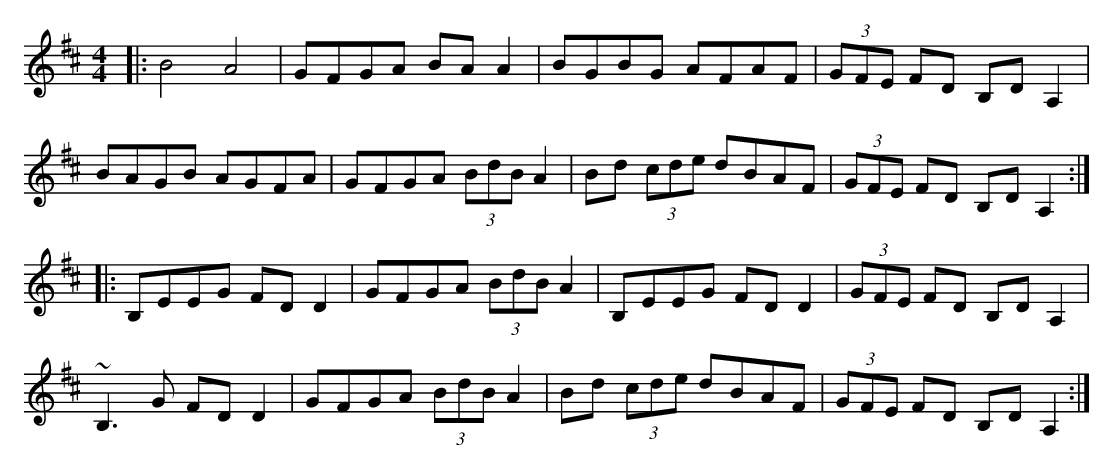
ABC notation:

X:1
M:4/4
K:Bmin
|:B4 A4|GFGA BAA2|BGBG AFAF|(3GFE FD B,DA,2|
BAGB AGFA|GFGA (3BdB A2|Bd (3cde dBAF|(3GFE FD B,DA,2:|
|:B,EEG FDD2|GFGA (3BdB A2|B,EEG FDD2|(3GFE FD B,DA,2|
~B,3G FDD2|GFGA (3BdB A2|Bd (3cde dBAF|(3GFE FD B,DA,2:|
